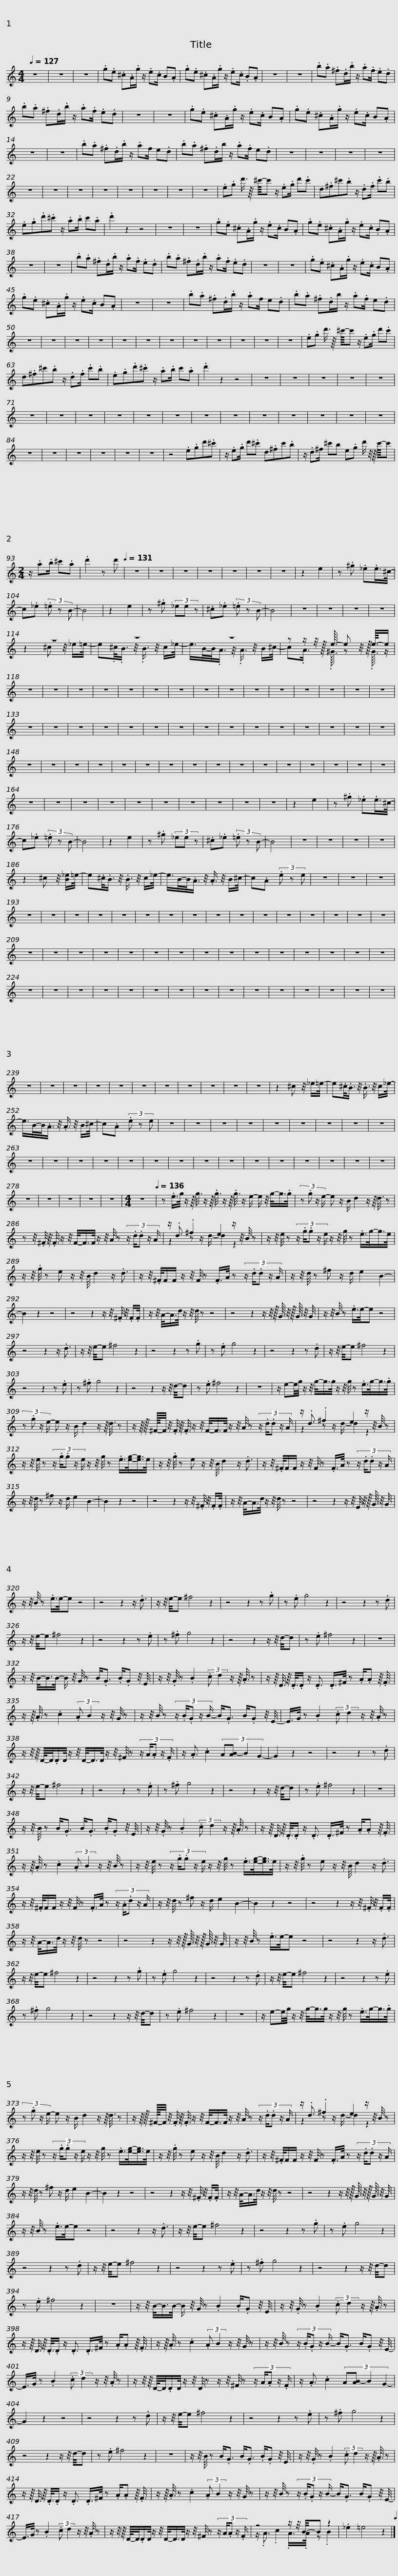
X:1
%%score ( 1 2 )
L:1/8
Q:1/4=127
M:4/4
I:linebreak $
K:none
V:1 treble transpose=-2
V:2 treble transpose="-2 "
V:1
[K:C] z8 | z8 | z8 | .g.e .^c.A/.g/ z/ .e.c/ B.A | .g.e .^c.A/.g/ z/ .e.c/ .B.A | %5
 z8 | z8 | .b.a .^f.d/.b/ z/ .a.f/ .e.d |$ .b.a .^f.d/.b/ z/ .a.f/ .e.d | z8 | %10
 z8 | .g.e .^c.A/.g/ z/ .e.c/ B.A | .g.e .^c.A/.g/ z/ .e.c/ B.A | z8 | z8 |$ %15
 .b.a .^f.d/.b/ z/ .af/ e.d | .b.a .^f.d/b/ z/ .a.f/ e.d | z8 | z8 | z8 | %20
 z8 | z8 | z8 | z8 | z8 | %25
 z8 |$ z8 | z8 | z8 | .e.g d'3/4 z/8 ^c'/8-c' z/ .e.g/ d'.c' | %30
 d.^f^c'.b z/ .d.f/ .c'.b | .e.g.d'.^c' z/ .a.b/ c'.a | .d'2 z2 z4 |$ z8 | z8 | %35
 .g.e .^c.A/.g/ z/ .e.c/ B.A | .g.e .^c.A/.g/ z/ .e.c/ .B.A | z8 | z8 | .b.a .^f.d/.b/ z/ .a.f/ .e.d |$ %40
 .b.a .^f.d/.b/ z/ .a.f/ .e.d | z8 | z8 | .g.e .^c.A/.g/ z/ .e.c/ B.A | .g.e .^c.A/.g/ z/ .e.c/ B.A | %45
 z8 | z8 |$ .b.a .^f.d/.b/ z/ .af/ e.d | .b.a .^f.d/b/ z/ .a.f/ e.d | z8 | %50
 z8 | z8 | z8 | z8 | z8 | %55
 z8 | z8 | z8 |$ z8 | z8 | %60
 z8 | .e.g d'3/4 z/8 ^c'/8-c' z/ .e.g/ d'.c' | d.^f^c'.b z/ .d.f/ .c'.b | .e.g.d'.^c' z/ .a.b/ c'.a | .d'2 z2 z4 |$ %65
 z8 | z8 | z8 | z8 | z8 | %70
 z8 | z8 | z8 | z8 | z8 | %75
 z8 | z8 | z8 | z8 | z8 | %80
 z8 | z8 | z8 |$ z8 | z8 | %85
 z8 | z8 | z8 | z8 | z4 .e.gd'.^c' | %90
 z/ .e.g/ d'.^c' d.^fc'.b |$ z/ .d^f/ ^c'b e.g d'/ z/4 z/8 c'/8-c' |[M:2/4] z/ .a.b/ ^c'.a | .d'2 z d'[Q:1/4=131] | z4 | %95
 z4 | z4 | z4 | z4 | z4 | %100
 z4 | z2 e2 |$ z .^g ._e.e/>^c/- | c._e (3.=e z B- | B4 | %105
 z2 e2 | z .^g (3_ee z | .^c._e (3.=e z B- | B4 | z4 | %110
 z4 | z4 | z4 |$ z4 | z4 | %115
 z4 | z z/ z/4 z/16 e3/16- e z/4 z/16 e3/16-e/ | z4 | z4 | z4 |$ %120
 z4 | z4 | z4 | z4 | z4 | %125
 z4 | z4 | z4 | z4 | z4 | %130
 z4 | z4 | z4 | z4 | z4 | %135
 z4 | z4 | z4 | z4 |$ z4 | %140
 z4 | z4 | z4 | z4 | z4 | %145
 z4 | z4 | z4 | z4 | z4 | %150
 z4 | z4 | z4 | z4 | z4 | %155
 z4 | z4 | z4 |$ z4 | z4 | %160
 z4 | z4 | z4 | z4 | z4 | %165
 z4 | z4 | z4 | z4 | z4 | %170
 z4 | z4 | z4 | z2 e2 | z .^g ._e.e/>^c/- |$ %175
 c._e (3.=e z B- | B4 | z2 e2 | z .^g (3_ee z | .^c._e (3.=e z B- | %180
 B4 | z4 | z4 | z4 | z4 | %185
 z2 ^c z/4 [B_e]/=e/4- |$ e.^c/<.B/ z/4 .B3/4 z/4 c/_e/4- | e/>B/-B/<.A/ z/4 .A3/4 z/4 B/^c/4- | c.A (3.e z e | z4 | %190
 z4 | z4 | z4 | z4 | z4 | %195
 z4 | z4 | z4 |$ z4 | z4 | %200
 z4 | z4 | z4 | z4 | z4 | %205
 z4 | z4 | z4 | z4 | z4 | %210
 z4 | z4 | z4 | z4 | z4 | %215
 z4 | z4 |$ z4 | z4 | z4 | %220
 z4 | z4 | z4 | z4 | z4 | %225
 z4 | z4 | z4 | z4 | z4 | %230
 z4 | z4 | z4 | z4 | z4 | %235
 z4 |$ z4 | z4 | z4 | z4 | %240
 z4 | z4 | z4 | z4 | z4 | %245
 z4 | z4 | z4 | z4 | z2 ^c z/4 _e/=e/4- | %250
 e.^c/<.B/ z/4 .B3/4 z/4 c/_e/4- |$ e/>B/-B/<.A/ z/4 .A3/4 z/4 B/^c/4- | c.A (3.e z e | z4 | z4 | %255
 z4 | z4 | z4 | z4 | z4 | %260
 z4 | z4 | z4 | z4 | z4 | %265
 z4 |$ z4 | z4 | z4 | z4 | %270
 z4 | z4 | z4 | z4 | z4 | %275
 z4 | z4 | z4 | z4 | z4 | %280
 z4 | z4 |[M:4/4] z8[Q:1/4=136] |$ z .e/>g/ z/ z/8 g3/8 z/ z/8 .g3/8 z/ z/8 .g3/8 z/ e/- e/ z/4 g/-<g/.g/4 | (3:2:4z .g z/ e/- e z/ B/ d2 z/ z/8 d3/8 z |$ %285
 z z/4 .^F/4 z/8 .F3/8 z/ z/4 F/-<F/F/4 z/ z/4 A/4 z (3:2:5z/ .d/.d z/ A/ | z/ .d3/2 .^f2 e2 z/ z/4 B/4 z |$ z/ z/4 e/4 z (3:2:5z/ .g/.g z/ e/ z/ z/4 g/4 z .e/>g/-g/>e/ | z/ z/4 .g/4 z e z/ z/4 B/4 d2 z/ .d3/2 | z/ z/4 .^F/4F/F/ z/ z/4 F/4 z .F/>A/ z (3:2:5z/ .d/.d z/ A/ |$ %290
 z/ z/4 d/4 z ^f z/ d/ e2 B2- | B2 z2 z4 | z4 z2 z/ z/4 .^F/4 z/4 .F/.F/4 | z/ z/4 A/-<A/d/4 z/ z/4 d/4 z z4 | z4 z2 z/ z/4 z/16 G3/16 z/4 z/16 G3/16 z/4 G/4 |$ %295
 z/ z/4 B/4 z .e/>e/-e z4 | z4 z2 z/ .d3/2 | z/ z/4 e/4-e ^f4 z2 | z4 z2 z .g | z .e g4 z2 | %300
 z4 z2 z .d | z/ z/4 e/4-e ^f4 z2 | z4 z2 z .e |$ z .^f g4 z2 | z4 z2 z/ z/4 d/4-d | %305
 z .e ^f4 z2 | z8 | z/ e-e/4g/4 z/ z/4 g/-<g/g/4 z/ z/4 g/4 z .e/>g/-g/>.g/ |$ (3:2:4z .g z/ e/- e z/ B/ d2 z/ z/8 d3/8 z | z/ z/8 z/16 ^F/16-F/4 z/4 .F/4 z/8 .F3/8 z/ z/4 F/-<F/F/4 z/ z/4 A/4 z (3:2:5z/ .d/.d z/ A/ |$ %310
 z/ .d3/2 .^f2 e2 z/ z/4 B/4 z | z/ z/4 e/4 z (3:2:5z/ .g/.g z/ e/ z/ z/4 g/4 z .e/>[eg]/-[eg]/>e/ | z/ z/4 .g/4 z e z/ z/4 B/4 d2 z/ .d3/2 |$ z/ z/4 .^F/4F/F/ z/ z/4 F/4 z .F/>A/ z (3:2:5z/ .d/.d z/ A/ | z/ z/4 d/4 z ^f z/ d/ e2 B2- | %315
 B2 z2 z4 | z4 z2 z/ z/4 .^F/4 z/4 .F/.F/4 |$ z/ z/4 A/-<A/d/4 z/ z/4 d/4 z z4 | z4 z2 z/ z/4 E/4 z/4 z/16 G3/16 z/4 G/4 | z/ z/4 B/4 z .e/>e/-e z4 | %320
 z4 z2 z/ .d3/2 | z/ z/4 e/4-e ^f4 z2 |$ z4 z2 z .g | z .e g4 z2 | z4 z2 z .d | %325
 z/ z/4 e/4-e ^f4 z2 | z4 z2 z .e | z .^f g4 z2 | z4 z2 z/ z/4 d/4-d | z .e ^f4 z2 | %330
 z8 |$ z/ z/4 B/-<B/B/4- B/ z/4 G/4 z B<.G .B/.G z/4 E/4 | z/ z/4 .G/4 z .B2 (3:2:2.c d2 z/ z/8 .A3/8 z | z/ z/8 D3/8 z/8 .D3/8.D/ z/ .D3/2 .D/>^F/ z .A/.A z/8 .F3/8 |$ z/ z/8 .A3/8 z .c2 (3:2:2.A B2 z/ z/4 G/4 z | %335
 z/ z/4 B/4 z (3:2:5z/ .B/.G z/ B/- B<.G B/.G z/4 E/4- | E/>G/ z .B2 (3:2:2.c d2 z/ z/4 .A/4 z |$ z/ z/4 z/8 D/8-D/4.D/D/4 z/ z/4 D/-<D/D/4 z/ z/4 ^F/4 z (3:2:5z/ A/.A z/ .F/ | z/ .A3/2 .c2 (3:2:4A[AB-] B2 G2- | G2 z2 z4 | %340
 z4 z2 z .d | z/ z/4 e/4-e ^f4 z2 |$ z4 z2 z .e | z .^f g4 z2 | z4 z2 z/ z/4 d/4-d | %345
 z .e ^f4 z2 | z8 | z/ z/4 B/4 z B<.G B<.G .B/.G z/4 E/4 |$ z/ z/4 .G/4 z .B2 (3:2:2.c d2 z/ z/8 .A3/8 z | z/ z/8 D3/8 z/8 .D3/8.D/ z/ .D3/2 .D/>^F/ z .A/.A z/8 .F3/8 | %350
 z/ z/8 .A3/8 z .c2 (3:2:2.A B2 z/ z/4 B/4 z |$ z/ z/4 e/4 z (3:2:5z/ .g/.g z/ e/ z/ z/4 g/4 z .e/>[eg]/-[eg]/>e/ | z/ z/4 .g/4 z e z/ z/4 B/4 d2 z/ .d3/2 | z/ z/4 .^F/4F/F/ z/ z/4 F/4 z .F/>A/ z (3:2:5z/ .A/.d z/ A/ |$ z/ z/4 d/4 z ^f z/ d/ e2 B2- | %355
 B2 z2 z4 | z4 z2 z/ z/4 .^F/4 z/4 .F/.F/4 | z/ z/4 A/-<A/d/4 z/ z/4 d/4 z z4 | z4 z2 z/ z/4 z/16 G3/16 z/4 z/16 G3/16 z/4 G/4 |$ z/ z/4 B/4 z .e/>e/-e z4 | %360
 z4 z2 z/ .d3/2 | z/ z/4 e/4-e ^f4 z2 | z4 z2 z .g | z .e g4 z2 | z4 z2 z .d | %365
 z/ z/4 e/4-e ^f4 z2 | z4 z2 z .e |$ z .^f g4 z2 | z4 z2 z/ z/4 d/4-d | z .e ^f4 z2 | %370
 z8 | z/ e-e/4g/4 z/ z/4 g/-<g/g/4 z/ z/4 g/4 z .e/>g/-g/>.g/ |$ (3:2:4z .g z/ e/- e z/ B/ d2 z/ z/8 d3/8 z | z/ z/8 z/16 ^F/16-F/4 z/4 .F/4 z/8 .F3/8 z/ z/4 F/-<F/F/4 z/ z/4 A/4 z (3:2:5z/ .d/.d z/ A/ |$ z/ .d3/2 .^f2 e2 z/ z/4 B/4 z | %375
 z/ z/4 e/4 z (3:2:5z/ .g/.g z/ e/ z/ z/4 g/4 z .e/>[eg]/-[eg]/>e/ | z/ z/4 .g/4 z e z/ z/4 B/4 d2 z/ .d3/2 |$ z/ z/4 .^F/4F/F/ z/ z/4 F/4 z .F/>A/ z (3:2:5z/ .d/.d z/ A/ | z/ z/4 d/4 z ^f z/ d/ e2 B2- | B2 z2 z4 | %380
 z4 z2 z/ z/4 .^F/4 z/4 .F/.F/4 |$ z/ z/4 A/-<A/d/4 z/ z/4 d/4 z z4 | z4 z2 z/ z/4 z/16 G3/16 z/4 z/16 G3/16 z/4 G/4 | z/ z/4 B/4 z .e/>e/-e z4 | z4 z2 z/ .d3/2 | %385
 z/ z/4 e/4-e ^f4 z2 |$ z4 z2 z .g | z .e g4 z2 | z4 z2 z .d | z/ z/4 e/4-e ^f4 z2 | %390
 z4 z2 z .e | z .^f g4 z2 | z4 z2 z/ z/4 d/4-d | z .e ^f4 z2 | z8 |$ %395
 z/ z/4 B/-<B/B/4- B/ z/4 G/4 z .B2 .B/.G z/4 E/4 | z/ z/4 .G/4 z .B2 (3:2:2.c d2 z/ z/8 .A3/8 z | z/ z/8 D3/8 z/8 .D3/8.D/ z/ .D3/2 .D/>^F/ z .A/.A z/8 .F3/8 |$ z/ z/8 .A3/8 z .c2 (3:2:2.A B2 z/ z/4 G/4 z | z/ z/4 B/4 z (3:2:5z/ .B/.G z/ B/- B<.G B/.G z/4 E/4- | %400
 E/>G/ z .B2 (3:2:2.c d2 z/ z/4 .A/4 z |$ z/ z/4 z/8 D/8-D/4.D/D/4 z/ z/4 D/4 z z/ z/4 ^F/4 z (3:2:5z/ A/.A z/ .F/ | z/ .A3/2 .c2 (3:2:4A[AB-] B2 G2- | G2 z2 z4 | z4 z2 z .d | %405
 z/ z/4 e/4-e ^f4 z2 |$ z4 z2 z .e | z .^f g4 z2 | z4 z2 z/ z/4 d/4-d | z .e ^f4 z2 | %410
 z8 | z/ z/4 B/4 z B<.G B<.G .B/.G z/4 E/4 |$ z/ z/4 .G/4 z .B2 (3:2:2.c d2 z/ z/8 .A3/8 z | z/ z/8 D3/8 z/8 .D3/8.D/ z/ .D3/2 .D/>^F/ z .A/.A z/8 .F3/8 | z/ z/8 .A3/8 z .c2 (3:2:2.A B2 z/ z/4 G/4 z |$ %415
 z/ z/4 B/4 z (3:2:5z/ .B/.G z/ B/- B<.G B/.G z/4 E/4- | E/>G/ z .B2 (3:2:2.c d2 z/ z/4 .A/4 z |$ z/ z/4 z/8 D/8-D/4.D/D/4 z/ z/4 D/-<D/D/4 z/ z/4 ^F/4 z (3:2:5z/ A/.A z/ .F/ | z4 z/ z/4 B/4-B z2 | ._e2 =e4 z2[Q:1/4=140] |] %420
V:2
[K:C] x8 | x8 | x8 | x8 | x8 | %5
 x8 | x8 | x8 |$ x8 | x8 | %10
 x8 | x8 | x8 | x8 | x8 |$ %15
 x8 | x8 | x8 | x8 | x8 | %20
 x8 | x8 | x8 | x8 | x8 | %25
 x8 |$ x8 | x8 | x8 | x8 | %30
 x8 | x8 | x8 |$ x8 | x8 | %35
 x8 | x8 | x8 | x8 | x8 |$ %40
 x8 | x8 | x8 | x8 | x8 | %45
 x8 | x8 |$ x8 | x8 | x8 | %50
 x8 | x8 | x8 | x8 | x8 | %55
 x8 | x8 | x8 |$ x8 | x8 | %60
 x8 | x8 | x8 | x8 | x8 |$ %65
 x8 | x8 | x8 | x8 | x8 | %70
 x8 | x8 | x8 | x8 | x8 | %75
 x8 | x8 | x8 | x8 | x8 | %80
 x8 | x8 | x8 |$ x8 | x8 | %85
 x8 | x8 | x8 | x8 | x8 | %90
 x8 |$ x8 |[M:2/4] x4 | x4 | x4 | %95
 x4 | x4 | x4 | x4 | x4 | %100
 x4 | x4 |$ x4 | x4 | x4 | %105
 x4 | x4 | x4 | x4 | x4 | %110
 x4 | x4 | x4 |$ z2 ^c z/4 _e/=e/4- | e.^c/<.B/ z/4 .B3/4 z/4 c/_e/4- | %115
 e/>B/-B/<.A/ z/4 .A3/4 z/4 B/^c/4- | c.A3/4 z/16 .^G3/16 z z/4 z/16 .G3/16 z/ | x4 | x4 | x4 |$ %120
 x4 | x4 | x4 | x4 | x4 | %125
 x4 | x4 | x4 | x4 | x4 | %130
 x4 | x4 | x4 | x4 | x4 | %135
 x4 | x4 | x4 | x4 |$ x4 | %140
 x4 | x4 | x4 | x4 | x4 | %145
 x4 | x4 | x4 | x4 | x4 | %150
 x4 | x4 | x4 | x4 | x4 | %155
 x4 | x4 | x4 |$ x4 | x4 | %160
 x4 | x4 | x4 | x4 | x4 | %165
 x4 | x4 | x4 | x4 | x4 | %170
 x4 | x4 | x4 | x4 | x4 |$ %175
 x4 | x4 | x4 | x4 | x4 | %180
 x4 | x4 | x4 | x4 | x4 | %185
 x4 |$ x4 | x4 | x4 | x4 | %190
 x4 | x4 | x4 | x4 | x4 | %195
 x4 | x4 | x4 |$ x4 | x4 | %200
 x4 | x4 | x4 | x4 | x4 | %205
 x4 | x4 | x4 | x4 | x4 | %210
 x4 | x4 | x4 | x4 | x4 | %215
 x4 | x4 |$ x4 | x4 | x4 | %220
 x4 | x4 | x4 | x4 | x4 | %225
 x4 | x4 | x4 | x4 | x4 | %230
 x4 | x4 | x4 | x4 | x4 | %235
 x4 |$ x4 | x4 | x4 | x4 | %240
 x4 | x4 | x4 | x4 | x4 | %245
 x4 | x4 | x4 | x4 | x4 | %250
 x4 |$ x4 | x4 | x4 | x4 | %255
 x4 | x4 | x4 | x4 | x4 | %260
 x4 | x4 | x4 | x4 | x4 | %265
 x4 |$ x4 | x4 | x4 | x4 | %270
 x4 | x4 | x4 | x4 | x4 | %275
 x4 | x4 | x4 | x4 | x4 | %280
 x4 | x4 |[M:4/4] x8 |$ x8 | x8 |$ %285
 x8 | z2 z z/ d/- d2 z2 |$ x8 | x8 | x8 |$ %290
 x8 | x8 | x8 | x8 | x8 |$ %295
 x8 | x8 | x8 | x8 | x8 | %300
 x8 | x8 | x8 |$ x8 | x8 | %305
 x8 | x8 | x8 |$ x8 | x8 |$ %310
 z2 z z/ d/- d2 z2 | x8 | x8 |$ x8 | x8 | %315
 x8 | x8 |$ x8 | x8 | x8 | %320
 x8 | x8 |$ x8 | x8 | x8 | %325
 x8 | x8 | x8 | x8 | x8 | %330
 x8 |$ x8 | x8 | x8 |$ x8 | %335
 x8 | x8 |$ x8 | x8 | x8 | %340
 x8 | x8 |$ x8 | x8 | x8 | %345
 x8 | x8 | x8 |$ x8 | x8 | %350
 x8 |$ x8 | x8 | x8 |$ x8 | %355
 x8 | x8 | x8 | x8 |$ x8 | %360
 x8 | x8 | x8 | x8 | x8 | %365
 x8 | x8 |$ x8 | x8 | x8 | %370
 x8 | x8 |$ x8 | x8 |$ z2 z z/ d/- d2 z2 | %375
 x8 | x8 |$ x8 | x8 | x8 | %380
 x8 |$ x8 | x8 | x8 | x8 | %385
 x8 |$ x8 | x8 | x8 | x8 | %390
 x8 | x8 | x8 | x8 | x8 |$ %395
 x8 | x8 | x8 |$ x8 | x8 | %400
 x8 |$ x8 | x8 | x8 | x8 | %405
 x8 |$ x8 | x8 | x8 | x8 | %410
 x8 | x8 |$ x8 | x8 | x8 |$ %415
 x8 | x8 |$ x8 | z/ .A3/2 .c2 .A/>.A/ z .B2 | x8 |] %420
